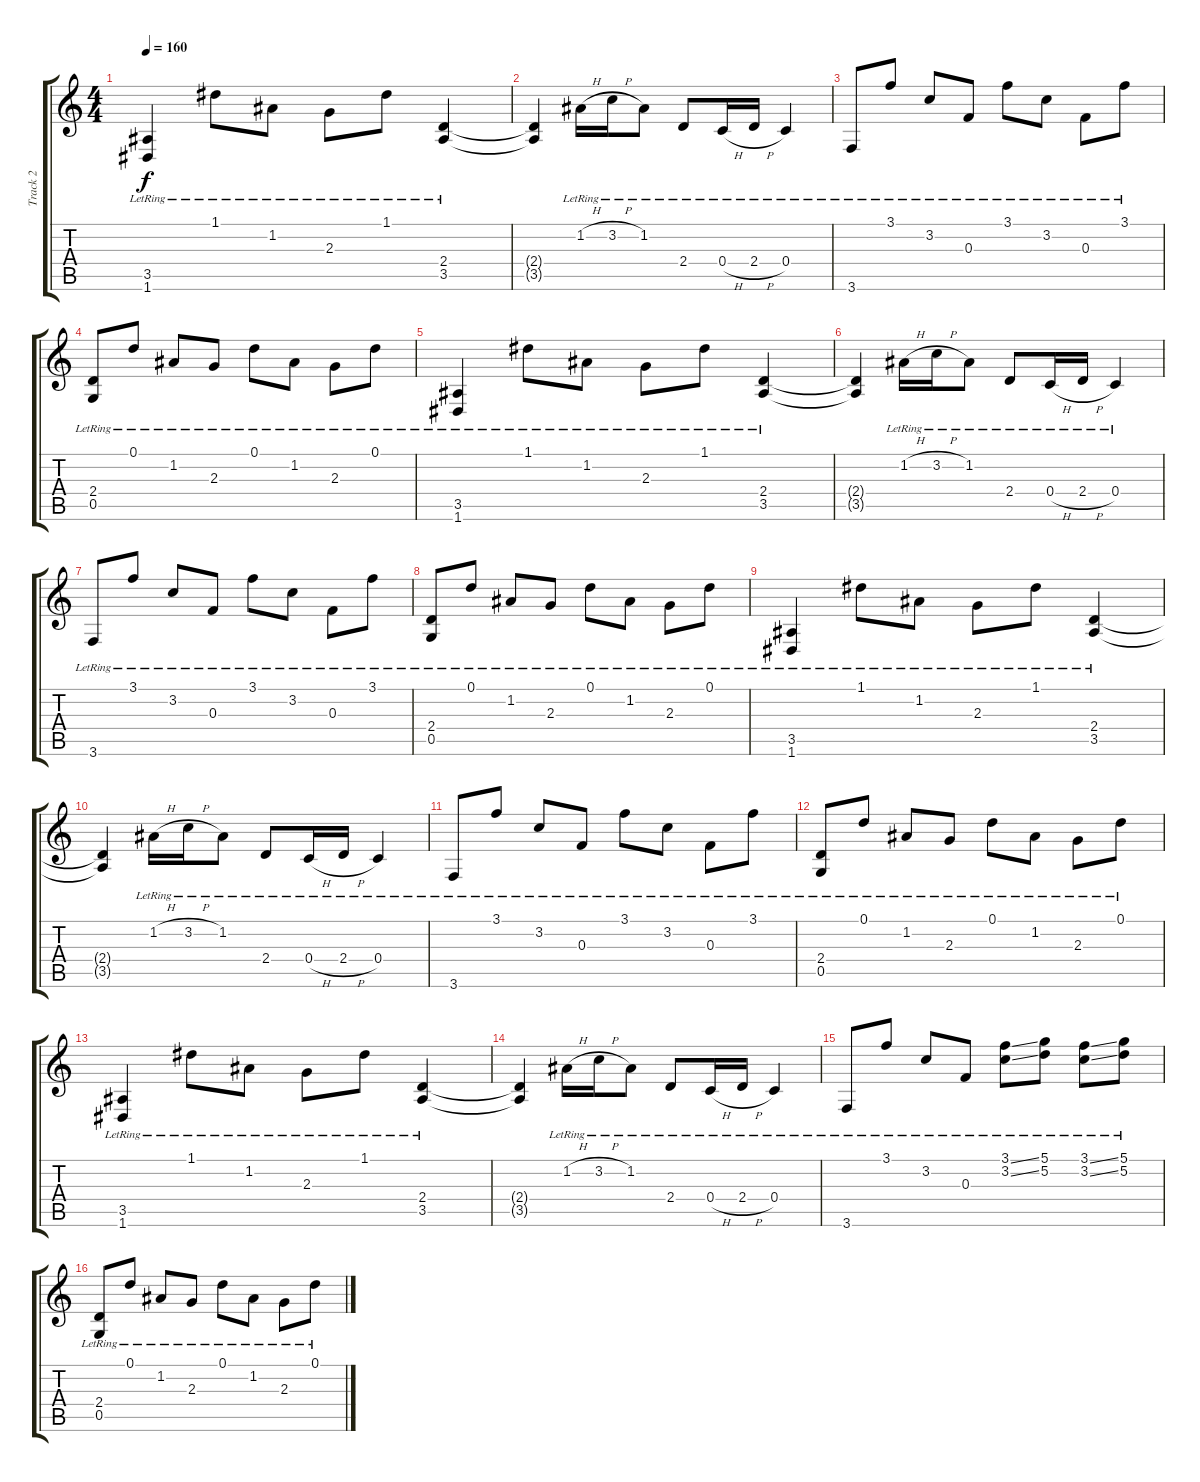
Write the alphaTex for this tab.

\track ("Track 2" "Track 2") {instrument acousticguitarsteel}
\staff {score tabs}
\tuning (D4 A3 F3 C3 G2 D2) {hide}
\ts (4 4)
\tempo 160
\clef g2
\ks c
(3.5{lr} 1.6{lr}).4{dy f} 1.1{lr}.8 1.2{lr}.8 2.3{lr}.8 1.1{lr}.8 (2.4{lr} 3.5{lr}).4 |
(2.4{t} 3.5{t}).4 1.2{h lr}.16 3.2{h lr}.16 1.2{lr}.8 2.4{lr}.8 0.4{h lr}.16 2.4{h lr}.16 0.4{lr}.4 |
3.6{lr}.8 3.1{lr}.8 3.2{lr}.8 0.3{lr}.8 3.1{lr}.8 3.2{lr}.8 0.3{lr}.8 3.1{lr}.8 |
(2.4{lr} 0.5{lr}).8 0.1{lr}.8 1.2{lr}.8 2.3{lr}.8 0.1{lr}.8 1.2{lr}.8 2.3{lr}.8 0.1{lr}.8 |
(3.5{lr} 1.6{lr}).4 1.1{lr}.8 1.2{lr}.8 2.3{lr}.8 1.1{lr}.8 (2.4{lr} 3.5{lr}).4 |
(2.4{t} 3.5{t}).4 1.2{h lr}.16 3.2{h lr}.16 1.2{lr}.8 2.4{lr}.8 0.4{h lr}.16 2.4{h lr}.16 0.4{lr}.4 |
3.6{lr}.8 3.1{lr}.8 3.2{lr}.8 0.3{lr}.8 3.1{lr}.8 3.2{lr}.8 0.3{lr}.8 3.1{lr}.8 |
(2.4{lr} 0.5{lr}).8 0.1{lr}.8 1.2{lr}.8 2.3{lr}.8 0.1{lr}.8 1.2{lr}.8 2.3{lr}.8 0.1{lr}.8 |
(3.5{lr} 1.6{lr}).4 1.1{lr}.8 1.2{lr}.8 2.3{lr}.8 1.1{lr}.8 (2.4{lr} 3.5{lr}).4 |
(2.4{t} 3.5{t}).4 1.2{h lr}.16 3.2{h lr}.16 1.2{lr}.8 2.4{lr}.8 0.4{h lr}.16 2.4{h lr}.16 0.4{lr}.4 |
3.6{lr}.8 3.1{lr}.8 3.2{lr}.8 0.3{lr}.8 3.1{lr}.8 3.2{lr}.8 0.3{lr}.8 3.1{lr}.8 |
(2.4{lr} 0.5{lr}).8 0.1{lr}.8 1.2{lr}.8 2.3{lr}.8 0.1{lr}.8 1.2{lr}.8 2.3{lr}.8 0.1{lr}.8 |
(3.5{lr} 1.6{lr}).4 1.1{lr}.8 1.2{lr}.8 2.3{lr}.8 1.1{lr}.8 (2.4{lr} 3.5{lr}).4 |
(2.4{t} 3.5{t}).4 1.2{h lr}.16 3.2{h lr}.16 1.2{lr}.8 2.4{lr}.8 0.4{h lr}.16 2.4{h lr}.16 0.4{lr}.4 |
3.6{lr}.8 3.1{lr}.8 3.2{lr}.8 0.3{lr}.8 (3.1{ss lr} 3.2{ss lr}).8 (5.1{lr} 5.2{lr}).8 (3.1{ss lr} 3.2{ss lr}).8 (5.1{lr} 5.2{lr}).8 |
(2.4{lr} 0.5{lr}).8 0.1{lr}.8 1.2{lr}.8 2.3{lr}.8 0.1{lr}.8 1.2{lr}.8 2.3{lr}.8 0.1{lr}.8
